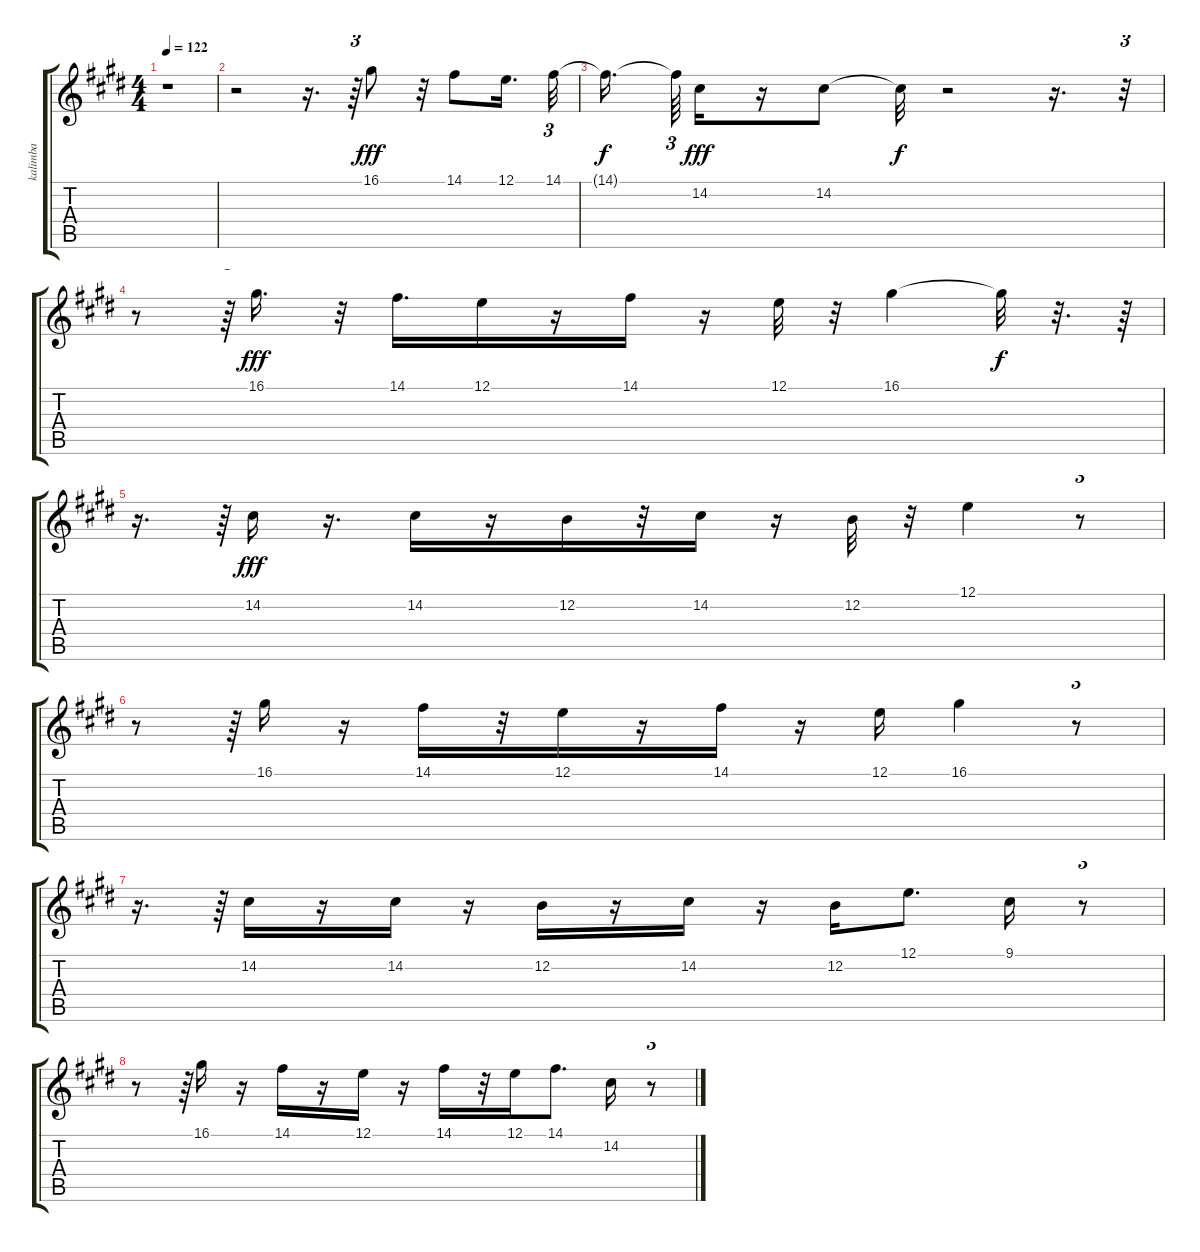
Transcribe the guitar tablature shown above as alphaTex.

\track ("kalimba" "kalimba") {instrument kalimba}
\staff {score tabs}
\tuning (E4 B3 G3 D3 A2 E2) {hide}
\ts (4 4)
\tempo 122
\clef g2
\ks e
r.1{dy f} |
r.2 r.16{d} r.64{tu (3 2)} 16.1.8{dy fff} r.32 14.1.8 12.1.16{d} 14.1.32{tu (3 2)} |
14.1{t}.16{d dy f} 14.1{t}.64{tu (3 2)} 14.2.16{dy fff} r.16 14.2.8 14.2{t}.32{dy f} r.2 r.16{d} r.32{tu (3 2)} |
r.8 r.64{tu (3 2)} 16.1.16{d dy fff} r.32 14.1.16{d} 12.1.16 r.16 14.1.16 r.16 12.1.32 r.32 16.1.4 16.1{t}.32{dy f} r.32{d} r.64 |
r.16{d} r.64{tu (3 2)} 14.2.16{dy fff} r.16{d} 14.2.16 r.16 12.2.16 r.32 14.2.16 r.16 12.2.32 r.32 12.1.4 r.8{tu (3 2)} |
r.8 r.64{tu (3 2)} 16.1.16 r.16 14.1.16 r.32 12.1.16 r.16 14.1.16 r.16 12.1.16 16.1.4 r.8{tu (3 2)} |
r.16{d} r.64{tu (3 2)} 14.2.16 r.16 14.2.16 r.16 12.2.16 r.16 14.2.16 r.16 12.2.16 12.1.8{d} 9.1.16 r.8{tu (3 2)} |
r.8 r.64{tu (3 2)} 16.1.16 r.16 14.1.16 r.16 12.1.16 r.16 14.1.16 r.32 12.1.16 14.1.8{d} 14.2.16 r.8{tu (3 2)}
